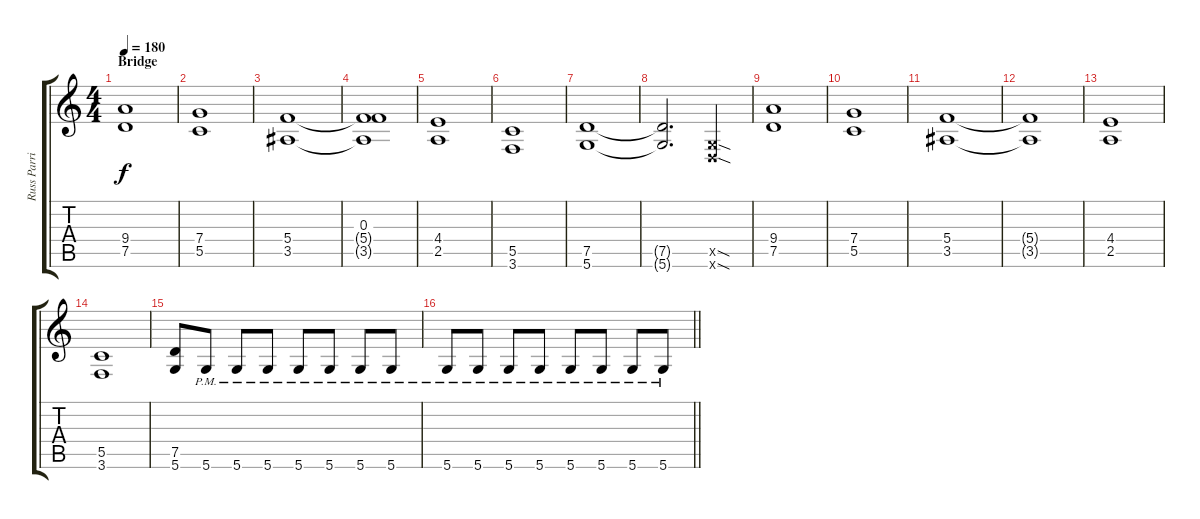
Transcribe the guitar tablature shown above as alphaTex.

\track ("Russ Parrish" "Russ Parri") {instrument distortionguitar}
\staff {score tabs}
\tuning (D4 A3 F3 C3 G2 D2) {hide}
\ts (4 4)
\section ("" "Bridge")
\tempo 180
\clef g2
\ks c
(9.4 7.5).1{dy f} |
(7.4 5.5).1 |
(5.4 3.5).1 |
(0.3 5.4{t} 3.5{t}).1 |
(4.4 2.5).1 |
(5.5 3.6).1 |
(7.5 5.6).1 |
(7.5{t} 5.6{t}).2{d} (0.5{sod x} 0.6{sod x}).4 |
(9.4 7.5).1 |
(7.4 5.5).1 |
(5.4 3.5).1 |
(5.4{t} 3.5{t}).1 |
(4.4 2.5).1 |
(5.5 3.6).1 |
(7.5 5.6).8 5.6{pm}.8 5.6{pm}.8 5.6{pm}.8 5.6{pm}.8 5.6{pm}.8 5.6{pm}.8 5.6{pm}.8 |
\barLineRight lightlight
5.6{pm}.8 5.6{pm}.8 5.6{pm}.8 5.6{pm}.8 5.6{pm}.8 5.6{pm}.8 5.6{pm}.8 5.6{pm}.8
